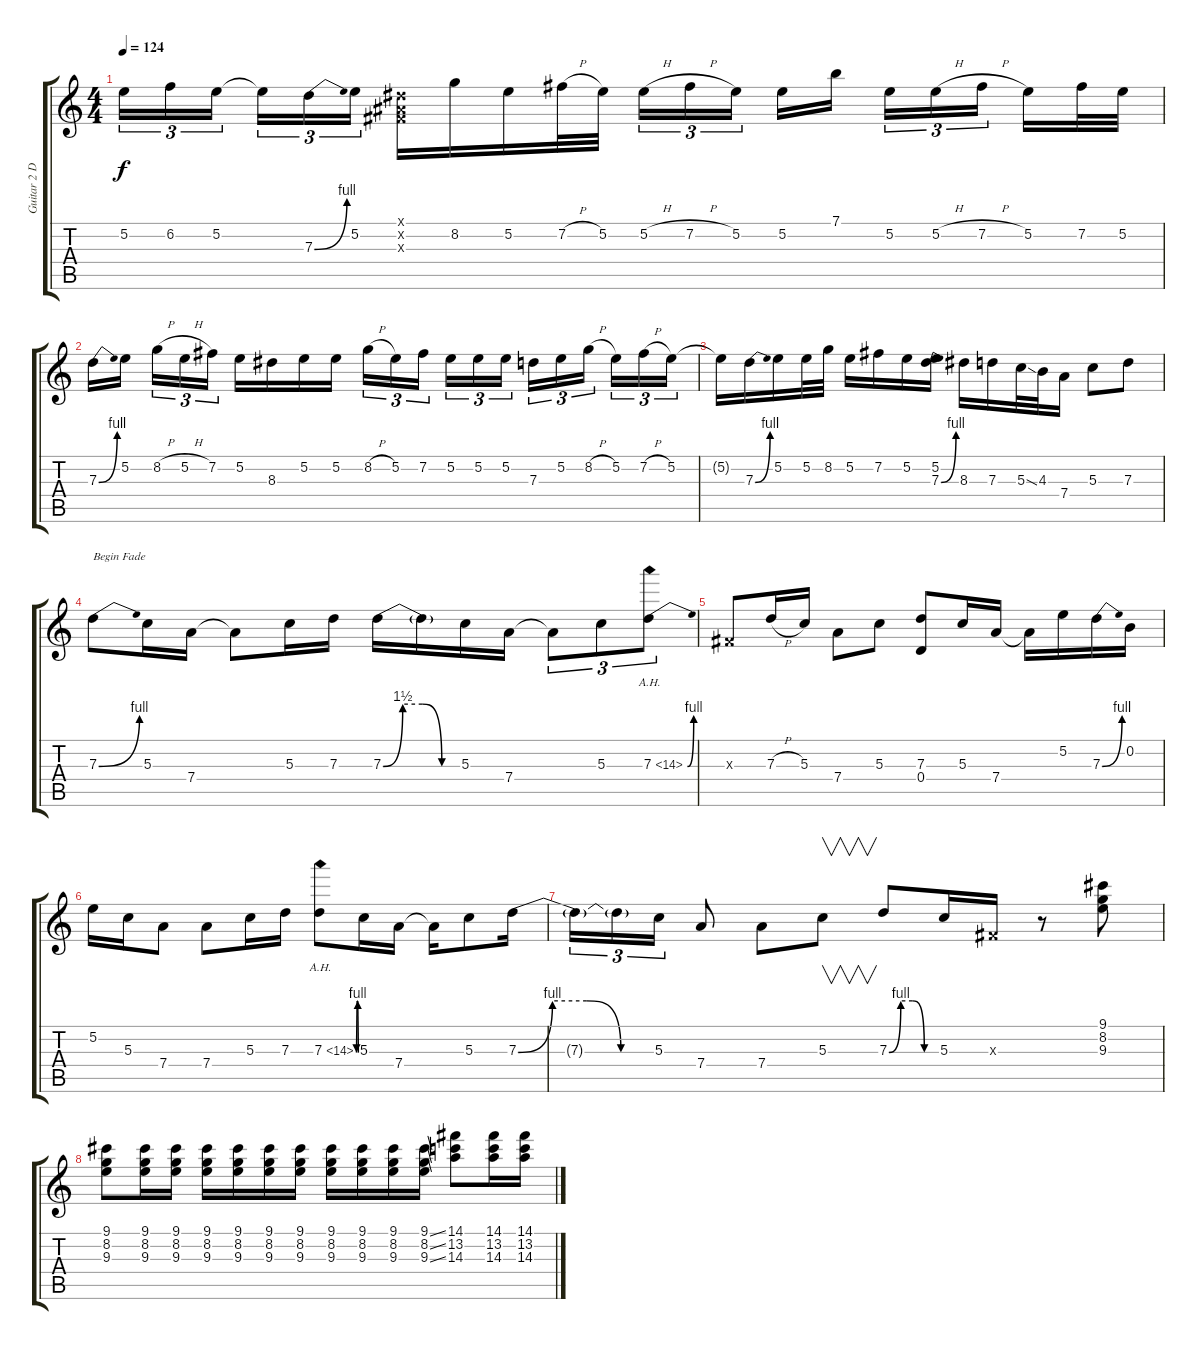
\track ("Guitar 2 DS" "Guitar 2 D") {instrument distortionguitar}
\staff {score tabs}
\tuning (E4 B3 G3 D3 A2 E2) {hide}
\ts (4 4)
\tempo 124
\clef g2
\ks c
5.2.16{tu (3 2) dy f} 6.2.16{tu (3 2)} 5.2.16{tu (3 2)} 5.2{t}.16{tu (3 2)} 7.3{be (bend 0 0 60 4)}.16{tu (3 2)} 5.2.16{tu (3 2)} (-1.1{x} -1.2{x} -1.3{x}).16 8.2.16 5.2.16 7.2{h}.32 5.2.32 5.2{h}.16{tu (3 2)} 7.2{h}.16{tu (3 2)} 5.2.16{tu (3 2)} 5.2.16 7.1.16 5.2.16{tu (3 2)} 5.2{h}.16{tu (3 2)} 7.2{h}.16{tu (3 2)} 5.2.16 7.2.32 5.2.32 |
7.3{be (bend 0 0 60 4)}.16 5.2.16 8.2{h}.16{tu (3 2)} 5.2{h}.16{tu (3 2)} 7.2.16{tu (3 2)} 5.2.16 8.3.16 5.2.16 5.2.16 8.2{h}.16{tu (3 2)} 5.2.16{tu (3 2)} 7.2.16{tu (3 2)} 5.2.16{tu (3 2)} 5.2.16{tu (3 2)} 5.2.16{tu (3 2)} 7.3.16{tu (3 2)} 5.2.16{tu (3 2)} 8.2{h}.16{tu (3 2)} 5.2.16{tu (3 2)} 7.2{h}.16{tu (3 2)} 5.2.16{tu (3 2)} |
5.2{t}.16 7.3{be (bend 0 0 60 4)}.16 5.2.16 5.2.32 8.2.32 5.2.16 7.2.16 5.2.16 (5.2 7.3{be (bend 0 0 60 4)}).16 8.3.16 7.3.16 5.3{ss}.32 4.3.32 7.4.16 5.3.8 7.3.8 |
7.3{be (bend 0 0 60 4)}.8{txt "Begin Fade"} 5.3.16 7.4.16 7.4{t}.8 5.3.16 7.3.16 7.3{be (custom 0 0 15 6 30 6 45 0 60 0)}.16 7.3{t}.16 5.3.16 7.4.16 7.4{t}.8{tu (3 2)} 5.3.8{tu (3 2)} 7.3{be (bend 0 0 60 4) ah 7}.8{tu (3 2)} |
-1.3{x}.8 7.3{h}.16 5.3.16 7.4.8 5.3.8 (7.3 0.4).8 5.3.16 7.4.16 7.4{t}.16 5.2.16 7.3{be (bend 0 0 60 4)}.16 0.2.16 |
5.2.16 5.3.16 7.4.8 7.4.8 5.3.16 7.3.16 7.3{be (custom 0 0 15 4 30 4 45 0 60 0) ah 7}.8 5.3.16 7.4.16 7.4{t}.16 5.3.8 7.3{be (custom 0 0 15 4 30 4 45 0 60 0)}.16 |
7.3{t}.16{tu (3 2)} 7.3{t}.16{tu (3 2)} 5.3.16{tu (3 2)} 7.4.8 7.4.8 5.3.8{v} 7.3{be (custom 0 0 15 4 30 4 45 0 60 0)}.8 5.3.16 -1.3{x}.16 r.8 (9.1 8.2 9.3).8 |
(9.1 8.2 9.3).8 (9.1 8.2 9.3).16 (9.1 8.2 9.3).16 (9.1 8.2 9.3).16 (9.1 8.2 9.3).16 (9.1 8.2 9.3).16 (9.1 8.2 9.3).16 (9.1 8.2 9.3).16 (9.1 8.2 9.3).16 (9.1 8.2 9.3).16 (9.1{ss} 8.2{ss} 9.3{ss}).16 (14.1 13.2 14.3).8 (14.1 13.2 14.3).16 (14.1 13.2 14.3).16
